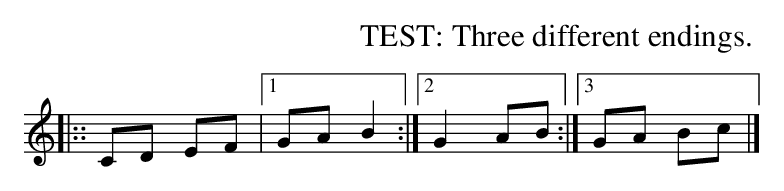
X:1
T: TEST: Three different endings.
K: C
|:: CD EF |1 GA B2 :|2 G2AB :|3 GA Bc |]
